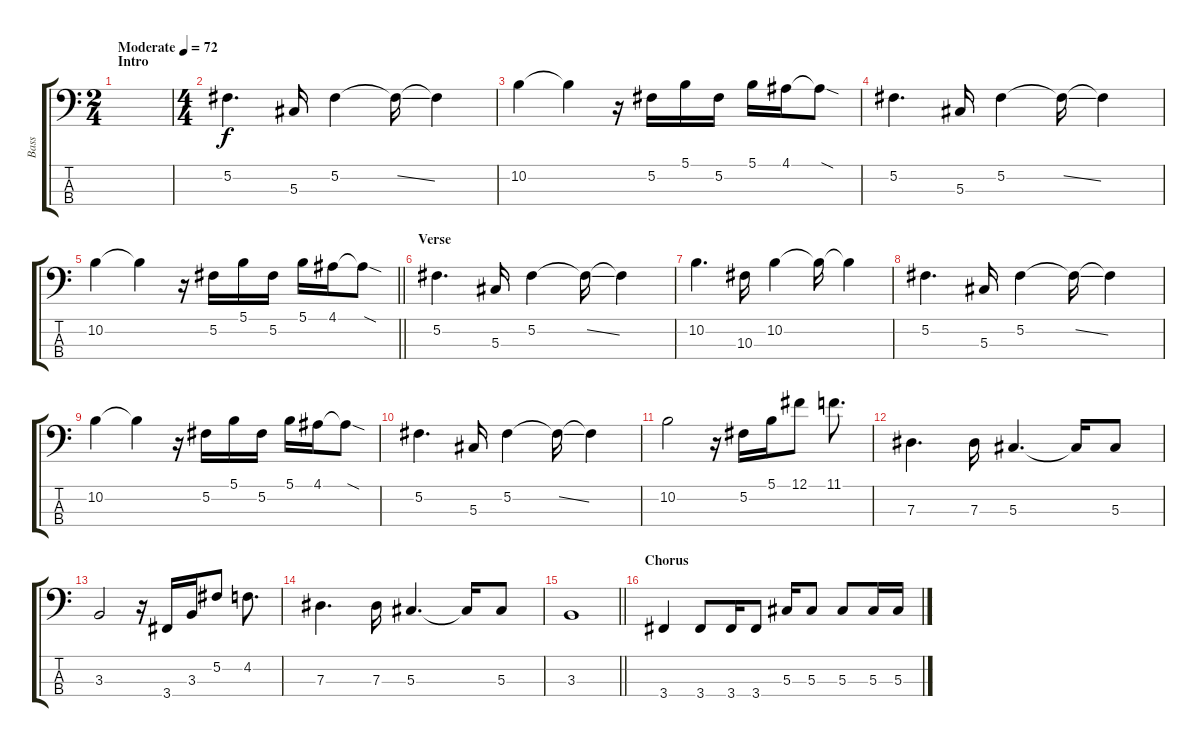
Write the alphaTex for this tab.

\track ("Bass" "Bass") {instrument electricbassfinger}
\staff {score tabs}
\tuning (Gb2 Db2 Ab1 Eb1) {hide}
\ts (2 4)
\section ("" "Intro")
\tempo (72 "Moderate")
\clef f4
\ks c
|
\ts (4 4)
5.2.4{d} 5.3.16 5.2.4 5.2{ss t}.16 5.2{t}.4 |
10.2.4 10.2{t}.4 r.16 5.2.16 5.1.16 5.2.16 5.1.16 4.1.16 4.1{sod t}.8 |
5.2.4{d} 5.3.16 5.2.4 5.2{ss t}.16 5.2{t}.4 |
\barLineRight lightlight
10.2.4 10.2{t}.4 r.16 5.2.16 5.1.16 5.2.16 5.1.16 4.1.16 4.1{sod t}.8 |
\section ("" "Verse")
5.2.4{d} 5.3.16 5.2.4 5.2{ss t}.16 5.2{t}.4 |
10.2.4{d} 10.3.16 10.2.4 10.2{t}.16 10.2{t}.4 |
5.2.4{d} 5.3.16 5.2.4 5.2{ss t}.16 5.2{t}.4 |
10.2.4 10.2{t}.4 r.16 5.2.16 5.1.16 5.2.16 5.1.16 4.1.16 4.1{sod t}.8 |
5.2.4{d} 5.3.16 5.2.4 5.2{ss t}.16 5.2{t}.4 |
10.2.2 r.16 5.2.16 5.1.16 12.1.8 11.1.8{d} |
7.3.4{d} 7.3.16 5.3.4{d} 5.3{t}.16 5.3.8 |
3.3.2 r.16 3.4.16 3.3.16 5.2.8 4.2.8{d} |
7.3.4{d} 7.3.16 5.3.4{d} 5.3{t}.16 5.3.8 |
\barLineRight lightlight
3.3.1 |
\section ("" "Chorus")
3.4.4 3.4.8 3.4.16 3.4.8 5.3.16 5.3.8 5.3.8 5.3.16 5.3.16
